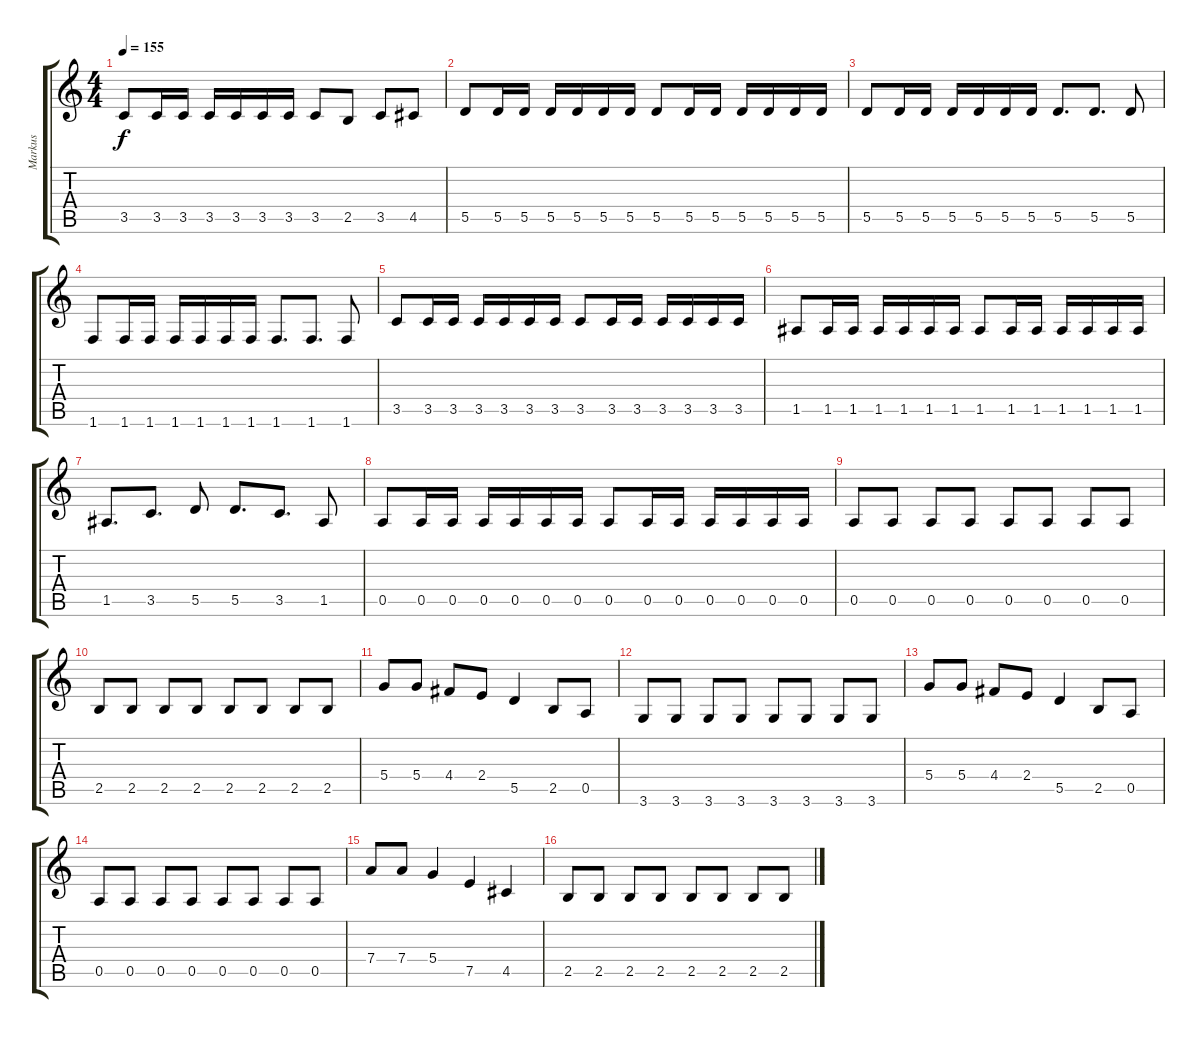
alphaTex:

\track ("Markus" "Markus") {instrument electricbassfinger}
\staff {score tabs}
\tuning (E4 B3 G3 D3 A2 E2) {hide}
\ts (4 4)
\tempo 155
\clef g2
\ks c
3.5.8{dy f} 3.5.16 3.5.16 3.5.16 3.5.16 3.5.16 3.5.16 3.5.8 2.5.8 3.5.8 4.5.8 |
5.5.8 5.5.16 5.5.16 5.5.16 5.5.16 5.5.16 5.5.16 5.5.8 5.5.16 5.5.16 5.5.16 5.5.16 5.5.16 5.5.16 |
5.5.8 5.5.16 5.5.16 5.5.16 5.5.16 5.5.16 5.5.16 5.5.8{d} 5.5.8{d} 5.5.8 |
1.6.8 1.6.16 1.6.16 1.6.16 1.6.16 1.6.16 1.6.16 1.6.8{d} 1.6.8{d} 1.6.8 |
3.5.8 3.5.16 3.5.16 3.5.16 3.5.16 3.5.16 3.5.16 3.5.8 3.5.16 3.5.16 3.5.16 3.5.16 3.5.16 3.5.16 |
1.5.8 1.5.16 1.5.16 1.5.16 1.5.16 1.5.16 1.5.16 1.5.8 1.5.16 1.5.16 1.5.16 1.5.16 1.5.16 1.5.16 |
1.5.8{d} 3.5.8{d} 5.5.8 5.5.8{d} 3.5.8{d} 1.5.8 |
0.5.8 0.5.16 0.5.16 0.5.16 0.5.16 0.5.16 0.5.16 0.5.8 0.5.16 0.5.16 0.5.16 0.5.16 0.5.16 0.5.16 |
0.5.8 0.5.8 0.5.8 0.5.8 0.5.8 0.5.8 0.5.8 0.5.8 |
2.5.8 2.5.8 2.5.8 2.5.8 2.5.8 2.5.8 2.5.8 2.5.8 |
5.4.8 5.4.8 4.4.8 2.4.8 5.5.4 2.5.8 0.5.8 |
3.6.8 3.6.8 3.6.8 3.6.8 3.6.8 3.6.8 3.6.8 3.6.8 |
5.4.8 5.4.8 4.4.8 2.4.8 5.5.4 2.5.8 0.5.8 |
0.5.8 0.5.8 0.5.8 0.5.8 0.5.8 0.5.8 0.5.8 0.5.8 |
7.4.8 7.4.8 5.4.4 7.5.4 4.5.4 |
2.5.8 2.5.8 2.5.8 2.5.8 2.5.8 2.5.8 2.5.8 2.5.8
